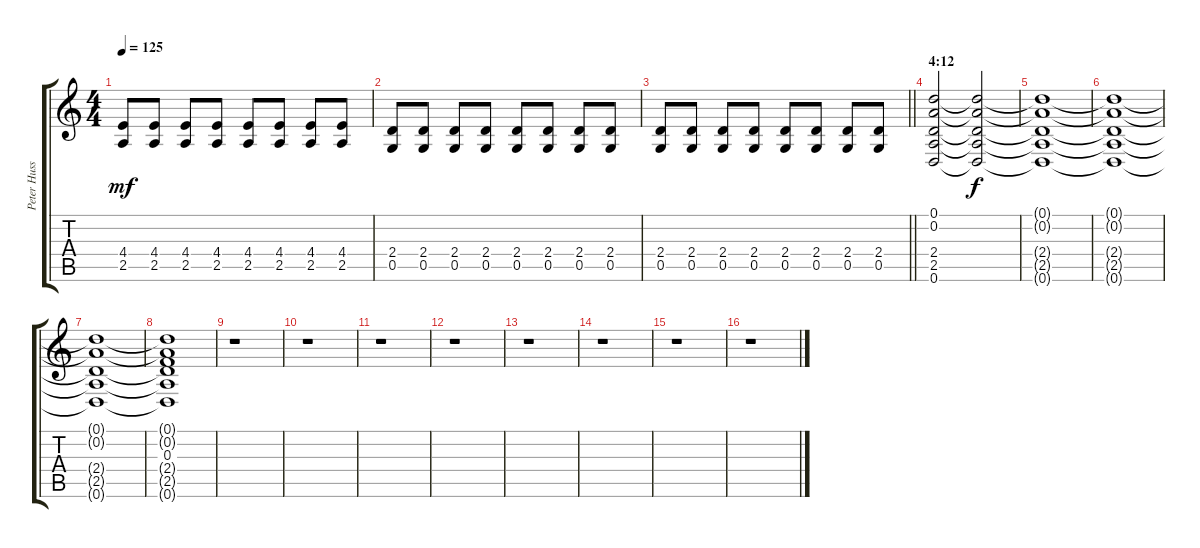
\track ("Peter Huss" "Peter Huss") {instrument distortionguitar}
\staff {score tabs}
\tuning (D4 A3 F3 C3 G2 D2) {hide}
\ts (4 4)
\tempo 125
\clef g2
\ks c
(4.4 2.5).8{dy mf} (4.4 2.5).8 (4.4 2.5).8 (4.4 2.5).8 (4.4 2.5).8 (4.4 2.5).8 (4.4 2.5).8 (4.4 2.5).8 |
(2.4 0.5).8 (2.4 0.5).8 (2.4 0.5).8 (2.4 0.5).8 (2.4 0.5).8 (2.4 0.5).8 (2.4 0.5).8 (2.4 0.5).8 |
\barLineRight lightlight
(2.4 0.5).8 (2.4 0.5).8 (2.4 0.5).8 (2.4 0.5).8 (2.4 0.5).8 (2.4 0.5).8 (2.4 0.5).8 (2.4 0.5).8 |
\section ("" "4:12")
(0.1 0.2 2.4 2.5 0.6).2 (0.1{t} 0.2{t} 2.4{t} 2.5{t} 0.6{t}).2{dy f volume 0} |
(0.1{t} 0.2{t} 2.4{t} 2.5{t} 0.6{t}).1 |
(0.1{t} 0.2{t} 2.4{t} 2.5{t} 0.6{t}).1 |
(0.1{t} 0.2{t} 2.4{t} 2.5{t} 0.6{t}).1 |
(0.1{t} 0.2{t} 0.3 2.4{t} 2.5{t} 0.6{t}).1 |
r.1 |
r.1 |
r.1 |
r.1 |
r.1 |
r.1 |
r.1 |
r.1
